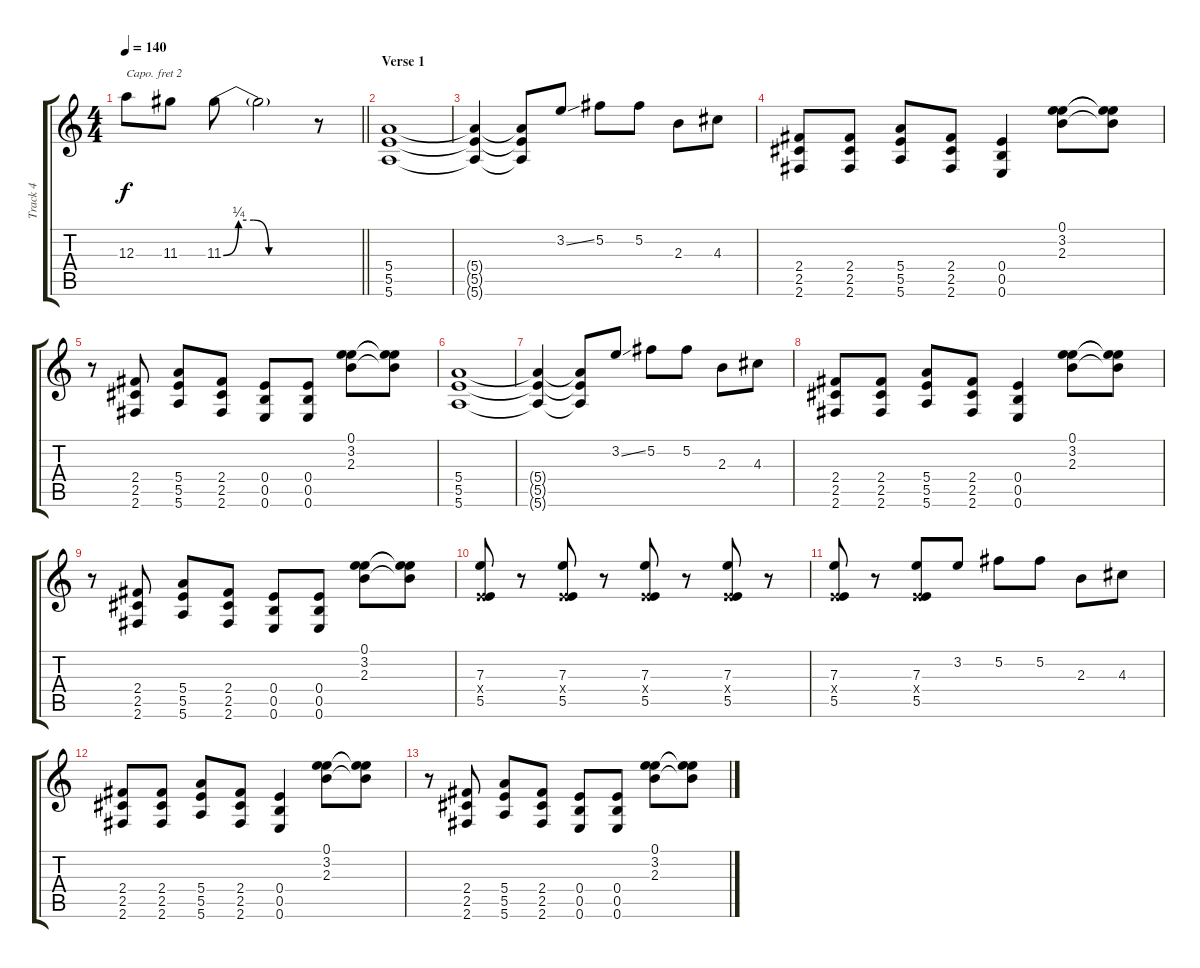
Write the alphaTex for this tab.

\track ("Track 4" "Track 4") {instrument distortionguitar}
\staff {score tabs}
\capo 2
\tuning (D4 B3 G3 D3 A2 D2) {hide}
\ts (4 4)
\tempo 140
\clef g2
\barLineRight lightlight
\ks c
12.3.8{dy f} 11.3.8 11.3{be (custom 0 0 10 1 20 1 30 0 60 0)}.8 11.3{t}.2 r.8 |
\section ("" "Verse 1")
(5.4 5.5 5.6).1 |
(5.4{t} 5.5{t} 5.6{t}).4 (5.4{t} 5.5{t} 5.6{t}).8 3.2{ss}.8 5.2.8 5.2.8 2.3.8 4.3.8 |
(2.4 2.5 2.6).8 (2.4 2.5 2.6).8 (5.4 5.5 5.6).8 (2.4 2.5 2.6).8 (0.4 0.5 0.6).4 (0.1 3.2 2.3).8 (0.1{t} 3.2{t} 2.3{t}).8 |
r.8 (2.4 2.5 2.6).8 (5.4 5.5 5.6).8 (2.4 2.5 2.6).8 (0.4 0.5 0.6).8 (0.4 0.5 0.6).8 (0.1 3.2 2.3).8 (0.1{t} 3.2{t} 2.3{t}).8 |
(5.4 5.5 5.6).1 |
(5.4{t} 5.5{t} 5.6{t}).4 (5.4{t} 5.5{t} 5.6{t}).8 3.2{ss}.8 5.2.8 5.2.8 2.3.8 4.3.8 |
(2.4 2.5 2.6).8 (2.4 2.5 2.6).8 (5.4 5.5 5.6).8 (2.4 2.5 2.6).8 (0.4 0.5 0.6).4 (0.1 3.2 2.3).8 (0.1{t} 3.2{t} 2.3{t}).8 |
r.8 (2.4 2.5 2.6).8 (5.4 5.5 5.6).8 (2.4 2.5 2.6).8 (0.4 0.5 0.6).8 (0.4 0.5 0.6).8 (0.1 3.2 2.3).8 (0.1{t} 3.2{t} 2.3{t}).8 |
(7.3 0.4{x} 5.5).8 r.8 (7.3 0.4{x} 5.5).8 r.8 (7.3 0.4{x} 5.5).8 r.8 (7.3 0.4{x} 5.5).8 r.8 |
(7.3 0.4{x} 5.5).8 r.8 (7.3 0.4{x} 5.5).8 3.2.8 5.2.8 5.2.8 2.3.8 4.3.8 |
(2.4 2.5 2.6).8 (2.4 2.5 2.6).8 (5.4 5.5 5.6).8 (2.4 2.5 2.6).8 (0.4 0.5 0.6).4 (0.1 3.2 2.3).8 (0.1{t} 3.2{t} 2.3{t}).8 |
r.8 (2.4 2.5 2.6).8 (5.4 5.5 5.6).8 (2.4 2.5 2.6).8 (0.4 0.5 0.6).8 (0.4 0.5 0.6).8 (0.1 3.2 2.3).8 (0.1{t} 3.2{t} 2.3{t}).8
